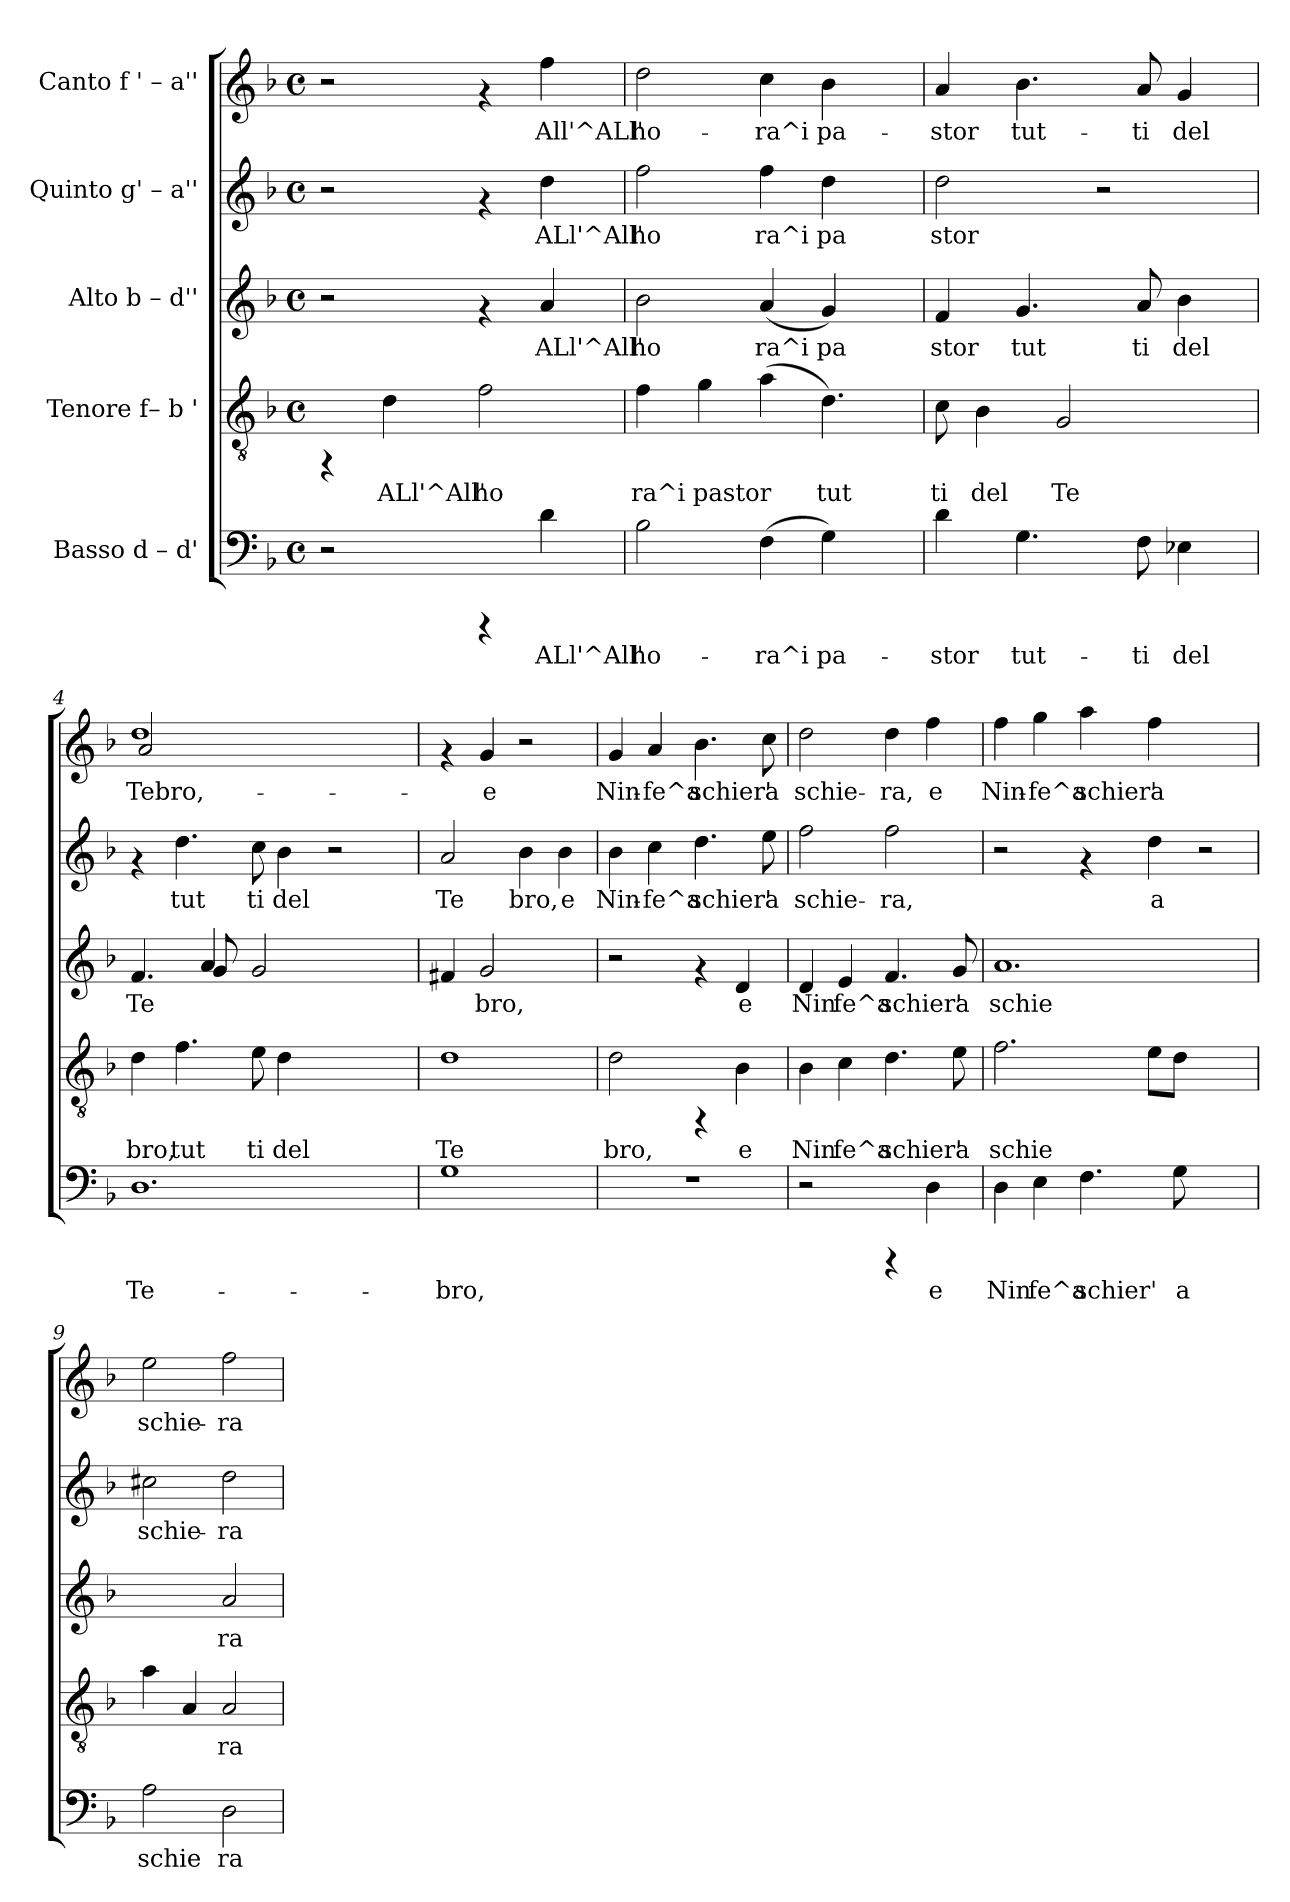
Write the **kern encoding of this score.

**kern	**text	**kern	**text	**kern	**text	**kern	**text	**kern	**text
*part5	*part5	*part4	*part4	*part3	*part3	*part2	*part2	*part1	*part1
*staff5	*staff5	*staff4	*staff4	*staff3	*staff3	*staff2	*staff2	*staff1	*staff1
*I"Basso  d – d'	*	*I"Tenore  f– b '	*	*I"Alto  b – d''	*	*I"Quinto  g' – a''	*	*I"Canto  f ' – a''	*
!!LO:PB:g=z
*stria5	*	*stria5	*	*stria5	*	*stria5	*	*stria5	*
*clefF4	*	*clefGv2	*	*clefG2	*	*clefG2	*	*clefG2	*
*k[b-]	*	*k[b-]	*	*k[b-]	*	*k[b-]	*	*k[b-]	*
*F:	*	*F:	*	*F:	*	*F:	*	*F:	*
*M4/4	*	*M4/4	*	*M4/4	*	*M4/4	*	*M4/4	*
*met(c)	*	*met(c)	*	*met(c)	*	*met(c)	*	*met(c)	*
=1	=1	=1	=1	=1	=1	=1	=1	=1	=1
2r	.	4rFF	.	2r	.	2r	.	2r	.
!	!	!	!LO:LY:b:rj	!	!	!	!	!	!
.	.	4d\	ALl'^All'	.	.	.	.	.	.
!	!	!	!LO:LY:b:rj	!	!	!	!	!	!
4rCCC	.	2f\	ho	4rf	.	4rf	.	4rf	.
!	!LO:LY:b:rj	!	!	!	!LO:LY:b:rj	!	!LO:LY:b:rj	!	!LO:LY:b:cj
4d\	ALl'^All'	.	.	4a/	ALl'^All'	4dd\	ALl'^All'	4ff\	All'^ALl'
=2	=2	=2	=2	=2	=2	=2	=2	=2	=2
!	!LO:LY:b:rj	!	!LO:LY:b:rj	!	!LO:LY:b:rj	!	!LO:LY:b:rj	!	!LO:LY:b:cj
2B-\	ho-	4f\	ra^i	2b-\	ho	2ff\	ho	2dd\	ho-
!	!	!	!LO:LY:b:rj	!	!	!	!	!	!
.	.	4g\	pastor	.	.	.	.	.	.
!	!LO:LY:b:rj	!	!	!	!LO:LY:b:rj	!	!LO:LY:b:rj	!	!LO:LY:b:cj
(<4F\	-ra^i	(>4a\	.	(>4a/	ra^i	4ff\	ra^i	4cc\	-ra^i
!	!LO:LY:b:rj	!	!LO:LY:b:rj	!	!LO:LY:b:rj	!	!LO:LY:b:rj	!	!LO:LY:b:cj
4G\)	pa-	4.d\)	tut	4g/)	pa	4dd\	pa	4b-\	pa-
8ryy	.	.	.	8ryy	.	8ryy	.	8ryy	.
=3	=3	=3	=3	=3	=3	=3	=3	=3	=3
!	!LO:LY:b:rj	!	!LO:LY:b:rj	!	!LO:LY:b:rj	!	!LO:LY:b:rj	!	!LO:LY:b:cj
4d\	-stor	8c\	ti	4f/	stor	2dd\	stor	4a/	-stor
!	!	!	!LO:LY:b:rj	!	!	!	!	!	!
.	.	4B-\	del	.	.	.	.	.	.
!	!LO:LY:b:rj	!	!	!	!LO:LY:b:rj	!	!	!	!LO:LY:b:cj
4.G\	tut-	.	.	4.g/	tut	.	.	4.b-\	tut-
!	!	!	!LO:LY:b:rj	!	!	!	!	!	!
.	.	2G/	Te	.	.	.	.	.	.
.	.	.	.	.	.	2r	.	.	.
!	!LO:LY:b:rj	!	!	!	!LO:LY:b:rj	!	!	!	!LO:LY:b:cj
8F\	-ti	.	.	8a/	ti	.	.	8a/	-ti
!	!LO:LY:b:rj	!	!	!	!LO:LY:b:rj	!	!	!	!LO:LY:b:cj
4E-X\	del	.	.	4b-\	del	.	.	4g/	del
.	.	8ryy	.	.	.	.	.	.	.
=4	=4	=4	=4	=4	=4	=4	=4	=4	=4
!	!LO:LY:b:rj	!	!LO:LY:b:rj	!	!LO:LY:b:rj	!	!	!	!LO:LY:b:cj
*	*	*	*	*^	*	*	*	*^	*
1.D	Te-	4d\	bro,	4.f/	4.ryy	Te	4rf	.	1dd	2a/	Tebro,-
!	!	!	!LO:LY:b:rj	!	!	!	!	!LO:LY:b:rj	!	!	!
.	.	4.f\	tut	.	.	.	4.dd\	tut	.	.	.
!	!	!	!	!	!	!LO:LY:b:rj	!	!	!	!	!
.	.	.	.	4a/	8g/	.	.	.	.	.	.
.	.	.	.	.	4.ryy	.	.	.	.	2ryy	.
!	!	!	!LO:LY:b:rj	!	!	!LO:LY:b:rj	!	!LO:LY:b:rj	!	!	!
.	.	8e\	ti	2g/	.	.	8cc\	ti	.	.	.
!	!	!	!LO:LY:b:rj	!	!	!	!	!LO:LY:b:rj	!	!	!
.	.	4d\	del	.	.	.	4b-\	del	.	.	.
.	.	.	.	.	2ryy	.	.	.	.	.	.
.	.	2ryy	.	.	.	.	2r	.	2ryy	2ryy	.
.	.	.	.	4.ryy	.	.	.	.	.	.	.
.	.	.	.	.	8ryy	.	.	.	.	.	.
*	*	*	*	*	*	*	*	*	*v	*v	*
=5	=5	=5	=5	=5	=5	=5	=5	=5	=5	=5
!	!LO:LY:b:rj	!	!LO:LY:b:rj	!	!	!LO:LY:b:rj	!	!LO:LY:b:rj	!	!
*	*	*	*	*v	*v	*	*	*	*	*
1G	-bro,	1d	Te	4f#X/	.	2a/	Te	4rf	.
!	!	!	!	!	!LO:LY:b:rj	!	!	!	!LO:LY:b:cj
.	.	.	.	2g/	bro,	.	.	4g/	-e
!	!	!	!	!	!	!	!LO:LY:b:rj	!	!
.	.	.	.	.	.	4b-\	bro,	2r	.
!	!	!	!	!	!	!	!LO:LY:b:rj	!	!
.	.	.	.	4ryy	.	4b-\	e	.	.
!!LO:LB:g=z
=6	=6	=6	=6	=6	=6	=6	=6	=6	=6
!	!	!	!LO:LY:b:rj	!	!	!	!LO:LY:b:rj	!	!LO:LY:b:cj
1r	.	2d\	bro,	2r	.	4b-\	Nin-	4g/	Nin-
!	!	!	!	!	!	!	!LO:LY:b:rj	!	!LO:LY:b:cj
.	.	.	.	.	.	4cc\	-fe^a	4a/	-fe^a
!	!	!	!	!	!	!	!LO:LY:b:rj	!	!LO:LY:b:cj
.	.	4rFF	.	4rf	.	4.dd\	schier'	4.b-\	schier'
!	!	!	!LO:LY:b:rj	!	!LO:LY:b:rj	!	!	!	!
.	.	4B-\	e	4d/	e	.	.	.	.
!	!	!	!	!	!	!	!LO:LY:b:rj	!	!LO:LY:b:cj
.	.	.	.	.	.	8ee\	a	8cc\	a
=7	=7	=7	=7	=7	=7	=7	=7	=7	=7
!	!	!	!LO:LY:b:rj	!	!LO:LY:b:rj	!	!LO:LY:b:rj	!	!LO:LY:b:cj
2r	.	4B-\	Nin	4d/	Nin	2ff\	schie-	2dd\	schie-
!	!	!	!LO:LY:b:rj	!	!LO:LY:b:rj	!	!	!	!
.	.	4c\	fe^a	4e/	fe^a	.	.	.	.
!	!	!	!LO:LY:b:rj	!	!LO:LY:b:rj	!	!LO:LY:b:rj	!	!LO:LY:b:cj
4rCCC	.	4.d\	schier'	4.f/	schier'	2ff\	-ra,	4dd\	-ra,
!	!LO:LY:b:rj	!	!	!	!	!	!	!	!LO:LY:b:cj
4D\	e	.	.	.	.	.	.	4ff\	e
!	!	!	!LO:LY:b:rj	!	!LO:LY:b:rj	!	!	!	!
.	.	8e\	a	8g/	a	.	.	.	.
=8	=8	=8	=8	=8	=8	=8	=8	=8	=8
!	!LO:LY:b:rj	!	!LO:LY:b:rj	!	!LO:LY:b:rj	!	!	!	!LO:LY:b:cj
4D\	Nin	2.f\	schie	1.a	schie	2r	.	4ff\	Nin-
!	!LO:LY:b:rj	!	!	!	!	!	!	!	!LO:LY:b:cj
4E\	fe^a	.	.	.	.	.	.	4gg\	-fe^a
!	!LO:LY:b:rj	!	!	!	!	!	!	!	!LO:LY:b:cj
4.F\	schier'	.	.	.	.	4rf	.	4aa\	schier'
!	!	!	!LO:LY:b:rj	!	!	!	!LO:LY:b:rj	!	!LO:LY:b:cj
.	.	8e\L	.	.	.	4dd\	a	4ff\	a
!	!LO:LY:b:rj	!	!LO:LY:b:rj	!	!	!	!	!	!
8G\	a	8d\J	.	.	.	.	.	.	.
2ryy	.	2ryy	.	.	.	2r	.	2ryy	.
=9	=9	=9	=9	=9	=9	=9	=9	=9	=9
!	!LO:LY:b:rj	!	!LO:LY:b:rj	!	!	!	!LO:LY:b:rj	!	!LO:LY:b:cj
2A\	schie	4a\	.	2ryy	.	2cc#X\	schie-	2ee\	schie-
!	!	!	!LO:LY:b:rj	!	!	!	!	!	!
.	.	4A/	.	.	.	.	.	.	.
!	!LO:LY:b:rj	!	!LO:LY:b:rj	!	!LO:LY:b:rj	!	!LO:LY:b:rj	!	!LO:LY:b:cj
2D\	ra	2A/	ra	2a/	ra	2dd\	-ra	2ff\	-ra
=	=	=	=	=	=	=	=	=	=
*-	*-	*-	*-	*-	*-	*-	*-	*-	*-
